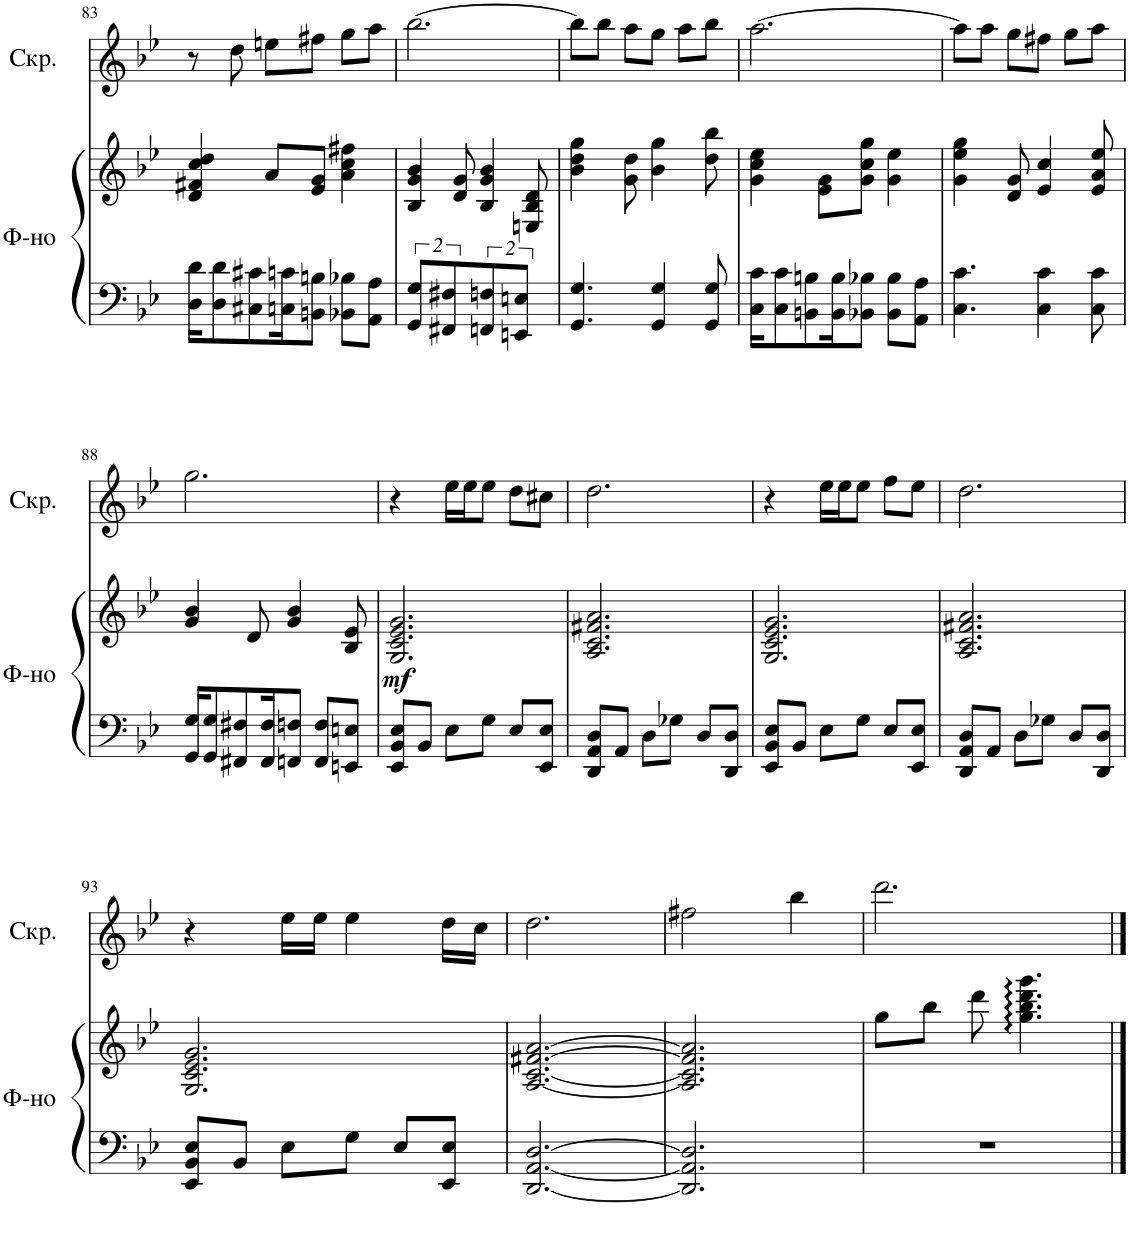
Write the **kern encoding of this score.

**kern	**kern	**dynam	**kern
*part2	*part2	*part2	*part1
*staff3	*staff2	*staff2/3	*staff1
*I"Фортепиано	*	*	*I"Скрипка
!!LO:PB:g=z
*clefF4	*clefG2	*	*clefG2
*k[b-e-]	*k[b-e-]	*	*k[b-e-]
*M3/4	*M3/4	*	*M3/4
=83	=83	=83	=83
16D\ 16d\KL	4d/ 4f#X/ 4cc/ 4dd/	.	8r
8D\ 8d\	.	.	.
.	.	.	8dd\
8C#X\ 8c#X\	.	.	.
.	8a/L	.	8een\L
16Cn\ 16cn\K	.	.	.
8BBn\ 8Bn\J	8e-/ 8g/J	.	8ff#X\J
8BB-X\ 8B-X\L	4a\ 4cc\ 4ff#X\	.	8gg\L
8AA\ 8A\J	.	.	8aa\J
=84	=84	=84	=84
16%3GG/ 16%3G/L	4B-/ 4g/ 4b-/	.	[2.bb-\
16%3FF#X/ 16%3F#X/	.	.	.
.	8d/ 8g/	.	.
16%3FFn/ 16%3Fn/	4B-/ 4g/ 4b-/	.	.
16%3EEn/ 16%3En/J	.	.	.
.	8En/ 8B-/ 8d/	.	.
=85	=85	=85	=85
4.GG/ 4.G/	4b-\ 4dd\ 4gg\	.	8bb-\L]
.	.	.	8bb-\J
.	8g\ 8dd\	.	8aa\L
4GG/ 4G/	4b-\ 4gg\	.	8gg\J
.	.	.	8aa\L
8GG/ 8G/	8dd\ 8bb-\	.	8bb-\J
=86	=86	=86	=86
16C\ 16c\KL	4g\ 4cc\ 4ee-\	.	[2.aa\
8C\ 8c\	.	.	.
8BBn\ 8Bn\	.	.	.
.	8e-\ 8g\L	.	.
16BB\ 16B\K	.	.	.
8BB-X\ 8B-X\J	8g\ 8cc\ 8gg\J	.	.
8BB-\ 8B-\L	4g\ 4ee-\	.	.
8AA\ 8A\J	.	.	.
=87	=87	=87	=87
4.C\ 4.c\	4g\ 4ee-\ 4gg\	.	8aa\L]
.	.	.	8aa\J
.	8d/ 8g/	.	8gg\L
4C\ 4c\	4e-/ 4cc/	.	8ff#X\J
.	.	.	8gg\L
8C\ 8c\	8e-/ 8a/ 8ee-/	.	8aa\J
!!LO:LB:g=z
=88	=88	=88	=88
16GG/ 16G/KL	4g/ 4b-/	.	2.gg\
8GG/ 8G/	.	.	.
8FF#X/ 8F#X/	.	.	.
.	8d/	.	.
16FF#/ 16F#/K	.	.	.
8FFn/ 8Fn/J	4g/ 4b-/	.	.
8FF/ 8F/L	.	.	.
8EEn/ 8En/J	8B-/ 8e-/	.	.
=89	=89	=89	=89
!	!	!LO:DY:b	!
8EE-/ 8BB-/ 8E-/L	2.G/ 2.c/ 2.e-/ 2.g/	mf	4r
8BB-/J	.	.	.
8E-\L	.	.	16ee-\LL
.	.	.	16ee-\J
8G\J	.	.	8ee-\J
8E-/L	.	.	8dd\L
8EE-/ 8E-/J	.	.	8cc#X\J
=90	=90	=90	=90
8DD/ 8AA/ 8D/L	2.A/ 2.c/ 2.f#X/ 2.a/	.	2.dd\
8AA/J	.	.	.
8D\L	.	.	.
8G-X\J	.	.	.
8D/L	.	.	.
8DD/ 8D/J	.	.	.
=91	=91	=91	=91
8EE-/ 8BB-/ 8E-/L	2.G/ 2.c/ 2.e-/ 2.g/	.	4r
8BB-/J	.	.	.
8E-\L	.	.	16ee-\LL
.	.	.	16ee-\J
8G\J	.	.	8ee-\J
8E-/L	.	.	8ff\L
8EE-/ 8E-/J	.	.	8ee-\J
=92	=92	=92	=92
8DD/ 8AA/ 8D/L	2.A/ 2.c/ 2.f#X/ 2.a/	.	2.dd\
8AA/J	.	.	.
8D\L	.	.	.
8G-X\J	.	.	.
8D/L	.	.	.
8DD/ 8D/J	.	.	.
!!LO:LB:g=z
=93	=93	=93	=93
8EE-/ 8BB-/ 8E-/L	2.G/ 2.c/ 2.e-/ 2.g/	.	4r
8BB-/J	.	.	.
8E-\L	.	.	16ee-\LL
.	.	.	16ee-\JJ
8G\J	.	.	4ee-\
8E-/L	.	.	.
8EE-/ 8E-/J	.	.	16dd\LL
.	.	.	16cc\JJ
=94	=94	=94	=94
[2.DD/ [2.AA/ [2.D/	[2.A/ [2.c/ [2.f#X/ [2.a/	.	2.dd\
=95	=95	=95	=95
2.DD/] 2.AA/] 2.D/]	2.A/] 2.c/] 2.f#/] 2.a/]	.	2ff#X\
.	.	.	4bb-\
=96	=96	=96	=96
2.r	8gg\L	.	2.ddd\
.	8bb-\J	.	.
.	8ddd\	.	.
.	4.gg\ 4.bb-\ 4.ddd\ 4.ggg\	.	.
==	==	==	==
*-	*-	*-	*-
